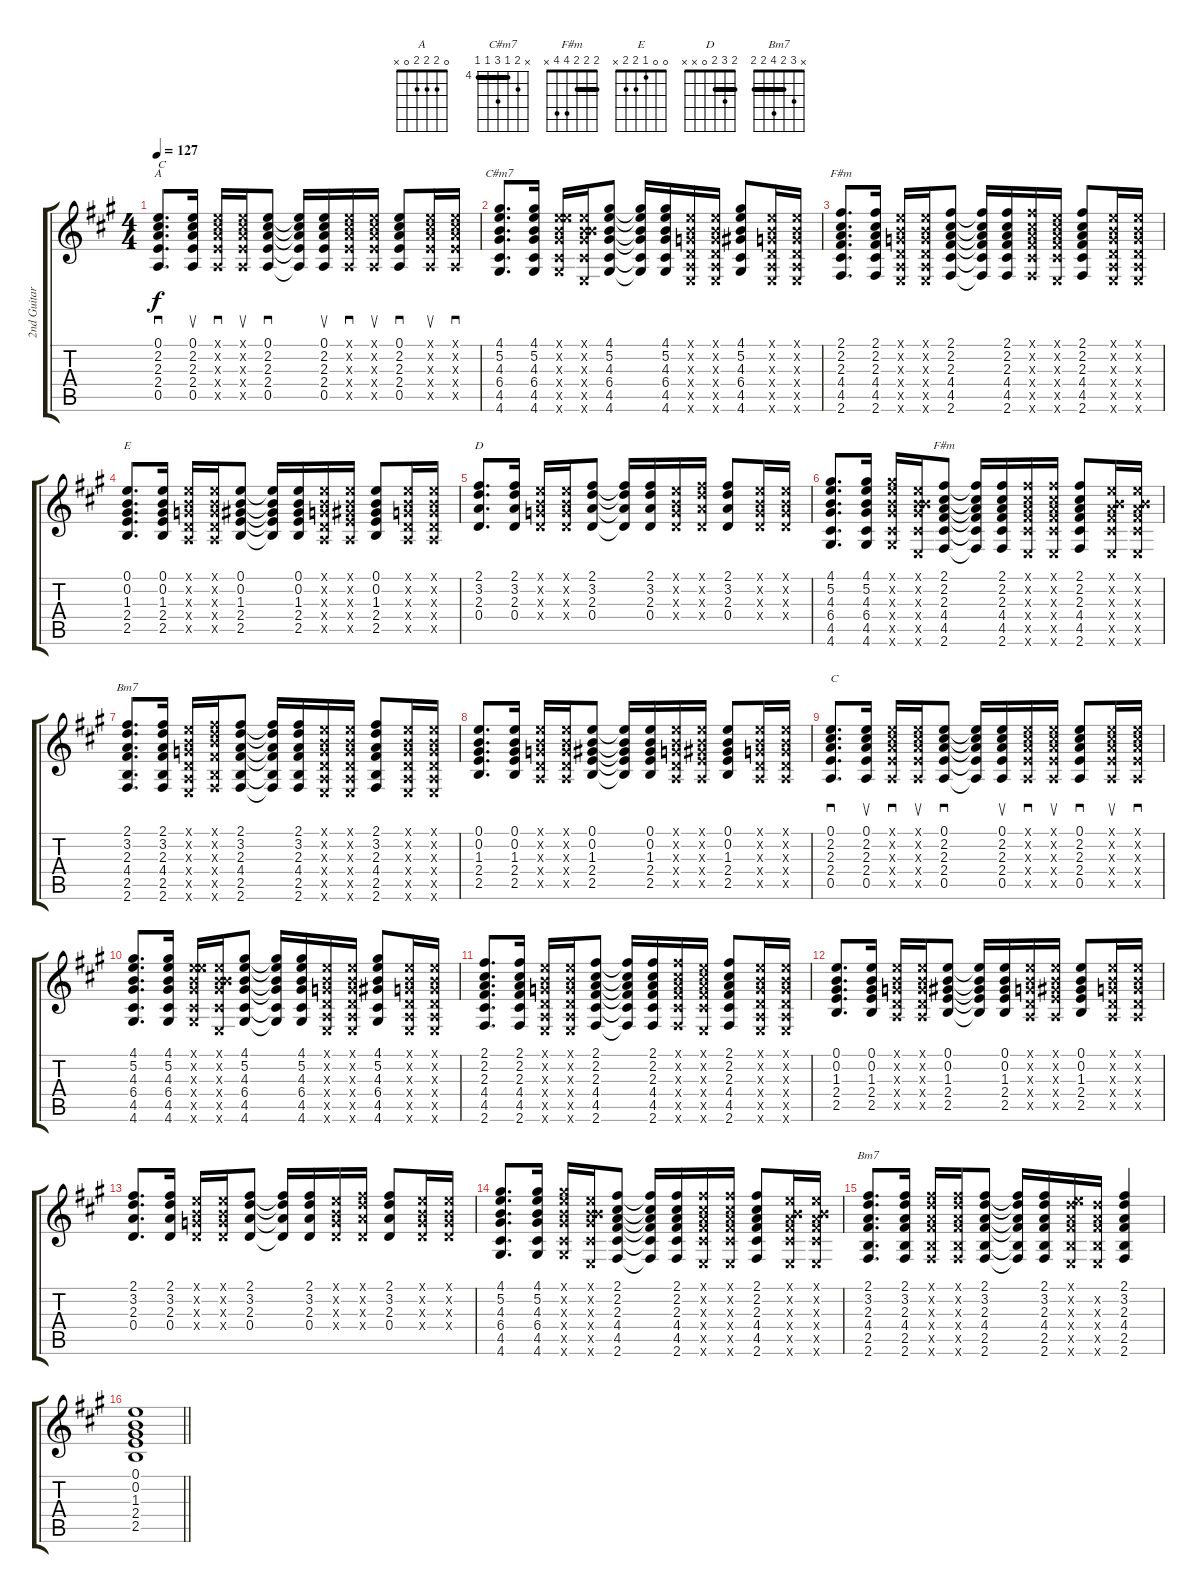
\track ("2nd Guitar" "2nd Guitar") {instrument acousticguitarsteel}
\staff {score tabs}
\tuning (E4 B3 G3 D3 A2 E2) {hide}
\chord ("A" 0 2 2 2 0 x)
\chord ("C#m7" x 5 4 6 4 4) {firstfret 4 barre 4}
\chord ("F#m" x 2 2 4 4 2) {barre 2}
\chord ("E" 0 0 1 2 2 x)
\chord ("D" 2 3 2 0 x x) {barre 2}
\chord ("F#m" 2 2 2 4 4 x) {barre 2}
\chord ("Bm7" 2 3 x 4 2 2) {barre 2}
\chord ("Bm7" x 3 2 4 2 2) {barre 2}
\ts (4 4)
\tempo 127
\clef g2
\ks a
(0.1 2.2 2.3 2.4 0.5).8{d sd ch "A" txt "C" dy f} (0.1 2.2 2.3 2.4 0.5).16{su} (0.1{x} 2.2{x} 2.3{x} 2.4{x} 0.5{x}).16{sd} (0.1{x} 2.2{x} 2.3{x} 2.4{x} 0.5{x}).16{su} (0.1 2.2 2.3 2.4 0.5).8{sd} (0.1{t} 2.2{t} 2.3{t} 2.4{t} 0.5{t}).16 (0.1 2.2 2.3 2.4 0.5).16{su} (0.1{x} 2.2{x} 2.3{x} 2.4{x} 0.5{x}).16{sd} (0.1{x} 2.2{x} 2.3{x} 2.4{x} 0.5{x}).16{su} (0.1 2.2 2.3 2.4 0.5).8{sd} (0.1{x} 2.2{x} 2.3{x} 2.4{x} 0.5{x}).16{su} (0.1{x} 2.2{x} 2.3{x} 2.4{x} 0.5{x}).16{sd} |
(4.1 5.2 4.3 6.4 4.5 4.6).8{d ch "C#m7"} (4.1 5.2 4.3 6.4 4.5 4.6).16 (0.1{x} 5.2{x} 4.3{x} 6.4{x} 4.5{x} 4.6{x}).16 (0.1{x} 0.2{x} 4.3{x} 6.4{x} 4.5{x} 0.6{x}).16 (4.1 5.2 4.3 6.4 4.5 4.6).8 (4.1{t} 5.2{t} 4.3{t} 6.4{t} 4.5{t} 4.6{t}).16 (4.1 5.2 4.3 6.4 4.5 4.6).16 (0.1{x} 0.2{x} 0.3{x} 0.4{x} 0.5{x} 0.6{x}).16 (0.1{x} 0.2{x} 0.3{x} 0.4{x} 0.5{x} 0.6{x}).16 (4.1 5.2 4.3 6.4 4.5 4.6).8 (0.1{x} 0.2{x} 0.3{x} 0.4{x} 0.5{x} 0.6{x}).16 (0.1{x} 0.2{x} 0.3{x} 0.4{x} 0.5{x} 0.6{x}).16 |
(2.1 2.2 2.3 4.4 4.5 2.6).8{d ch "F#m"} (2.1 2.2 2.3 4.4 4.5 2.6).16 (0.1{x} 0.2{x} 0.3{x} 0.4{x} 0.5{x} 0.6{x}).16 (0.1{x} 0.2{x} 0.3{x} 0.4{x} 0.5{x} 0.6{x}).16 (2.1 2.2 2.3 4.4 4.5 2.6).8 (2.1{t} 2.2{t} 2.3{t} 4.4{t} 4.5{t} 2.6{t}).16 (2.1 2.2 2.3 4.4 4.5 2.6).16 (2.1{x} 2.2{x} 2.3{x} 4.4{x} 4.5{x} 2.6{x}).16 (0.1{x} 2.2{x} 2.3{x} 4.4{x} 4.5{x} 0.6{x}).16 (2.1 2.2 2.3 4.4 4.5 2.6).8 (0.1{x} 0.2{x} 0.3{x} 0.4{x} 0.5{x} 0.6{x}).16 (0.1{x} 0.2{x} 0.3{x} 0.4{x} 0.5{x} 0.6{x}).16 |
(0.1 0.2 1.3 2.4 2.5).8{d ch "E"} (0.1 0.2 1.3 2.4 2.5).16 (0.1{x} 0.2{x} 0.3{x} 0.4{x} 0.5{x}).16 (0.1{x} 0.2{x} 0.3{x} 0.4{x} 0.5{x}).16 (0.1 0.2 1.3 2.4 2.5).8 (0.1{t} 0.2{t} 1.3{t} 2.4{t} 2.5{t}).16 (0.1 0.2 1.3 2.4 2.5).16 (0.1{x} 0.2{x} 0.3{x} 0.4{x} 0.5{x}).16 (0.1{x} 0.2{x} 1.3{x} 2.4{x} 0.5{x}).16 (0.1 0.2 1.3 2.4 2.5).8 (0.1{x} 0.2{x} 0.3{x} 0.4{x} 0.5{x}).16 (0.1{x} 0.2{x} 0.3{x} 0.4{x} 0.5{x}).16 |
(2.1 3.2 2.3 0.4).8{d ch "D"} (2.1 3.2 2.3 0.4).16 (0.1{x} 0.2{x} 0.3{x} 0.4{x}).16 (0.1{x} 0.2{x} 0.3{x} 0.4{x}).16 (2.1 3.2 2.3 0.4).8 (2.1{t} 3.2{t} 2.3{t} 0.4{t}).16 (2.1 3.2 2.3 0.4).16 (0.1{x} 0.2{x} 0.3{x} 0.4{x}).16 (2.1{x} 3.2{x} 2.3{x} 0.4{x}).16 (2.1 3.2 2.3 0.4).8 (0.1{x} 0.2{x} 0.3{x} 0.4{x}).16 (0.1{x} 0.2{x} 0.3{x} 0.4{x}).16 |
(4.1 5.2 4.3 6.4 4.5 4.6).8{d} (4.1 5.2 4.3 6.4 4.5 4.6).16 (4.1{x} 5.2{x} 4.3{x} 6.4{x} 4.5{x} 4.6{x}).16 (0.1{x} 0.2{x} 4.3{x} 6.4{x} 4.5{x} 0.6{x}).16 (2.1 2.2 2.3 4.4 4.5 2.6).8{ch "F#m"} (2.1{t} 2.2{t} 2.3{t} 4.4{t} 4.5{t} 2.6{t}).16 (2.1 2.2 2.3 4.4 4.5 2.6).16 (2.1{x} 2.2{x} 2.3{x} 4.4{x} 4.5{x} 0.6{x}).16 (2.1{x} 2.2{x} 2.3{x} 4.4{x} 4.5{x} 0.6{x}).16 (2.1 2.2 2.3 4.4 4.5 2.6).8 (0.1{x} 0.2{x} 2.3{x} 4.4{x} 4.5{x} 0.6{x}).16 (0.1{x} 0.2{x} 2.3{x} 4.4{x} 4.5{x} 0.6{x}).16 |
(2.1 3.2 2.3 4.4 2.5 2.6).8{d ch "Bm7"} (2.1 3.2 2.3 4.4 2.5 2.6).16 (0.1{x} 0.2{x} 0.3{x} 0.4{x} 0.5{x} 0.6{x}).16 (2.1{x} 3.2{x} 4.3{x} 4.4{x} 2.5{x} 2.6{x}).16 (2.1 3.2 2.3 4.4 2.5 2.6).8 (2.1{t} 3.2{t} 2.3{t} 4.4{t} 2.5{t} 2.6{t}).16 (2.1 3.2 2.3 4.4 2.5 2.6).16 (0.1{x} 0.2{x} 0.3{x} 0.4{x} 0.5{x} 0.6{x}).16 (0.1{x} 0.2{x} 0.3{x} 0.4{x} 0.5{x} 0.6{x}).16 (2.1 3.2 2.3 4.4 2.5 2.6).8 (0.1{x} 0.2{x} 0.3{x} 0.4{x} 0.5{x} 0.6{x}).16 (0.1{x} 0.2{x} 0.3{x} 0.4{x} 0.5{x} 0.6{x}).16 |
(0.1 0.2 1.3 2.4 2.5).8{d} (0.1 0.2 1.3 2.4 2.5).16 (0.1{x} 0.2{x} 0.3{x} 0.4{x} 0.5{x}).16 (0.1{x} 0.2{x} 0.3{x} 0.4{x} 0.5{x}).16 (0.1 0.2 1.3 2.4 2.5).8 (0.1{t} 0.2{t} 1.3{t} 2.4{t} 2.5{t}).16 (0.1 0.2 1.3 2.4 2.5).16 (0.1{x} 0.2{x} 0.3{x} 0.4{x} 0.5{x}).16 (0.1{x} 0.2{x} 1.3{x} 2.4{x} 0.5{x}).16 (0.1 0.2 1.3 2.4 2.5).8 (0.1{x} 0.2{x} 0.3{x} 0.4{x} 0.5{x}).16 (0.1{x} 0.2{x} 0.3{x} 0.4{x} 0.5{x}).16 |
(0.1 2.2 2.3 2.4 0.5).8{d sd txt "C"} (0.1 2.2 2.3 2.4 0.5).16{su} (0.1{x} 2.2{x} 2.3{x} 2.4{x} 0.5{x}).16{sd} (0.1{x} 2.2{x} 2.3{x} 2.4{x} 0.5{x}).16{su} (0.1 2.2 2.3 2.4 0.5).8{sd} (0.1{t} 2.2{t} 2.3{t} 2.4{t} 0.5{t}).16 (0.1 2.2 2.3 2.4 0.5).16{su} (0.1{x} 2.2{x} 2.3{x} 2.4{x} 0.5{x}).16{sd} (0.1{x} 2.2{x} 2.3{x} 2.4{x} 0.5{x}).16{su} (0.1 2.2 2.3 2.4 0.5).8{sd} (0.1{x} 2.2{x} 2.3{x} 2.4{x} 0.5{x}).16{su} (0.1{x} 2.2{x} 2.3{x} 2.4{x} 0.5{x}).16{sd} |
(4.1 5.2 4.3 6.4 4.5 4.6).8{d} (4.1 5.2 4.3 6.4 4.5 4.6).16 (0.1{x} 5.2{x} 4.3{x} 6.4{x} 4.5{x} 4.6{x}).16 (0.1{x} 0.2{x} 4.3{x} 6.4{x} 4.5{x} 0.6{x}).16 (4.1 5.2 4.3 6.4 4.5 4.6).8 (4.1{t} 5.2{t} 4.3{t} 6.4{t} 4.5{t} 4.6{t}).16 (4.1 5.2 4.3 6.4 4.5 4.6).16 (0.1{x} 0.2{x} 0.3{x} 0.4{x} 0.5{x} 0.6{x}).16 (0.1{x} 0.2{x} 0.3{x} 0.4{x} 0.5{x} 0.6{x}).16 (4.1 5.2 4.3 6.4 4.5 4.6).8 (0.1{x} 0.2{x} 0.3{x} 0.4{x} 0.5{x} 0.6{x}).16 (0.1{x} 0.2{x} 0.3{x} 0.4{x} 0.5{x} 0.6{x}).16 |
(2.1 2.2 2.3 4.4 4.5 2.6).8{d} (2.1 2.2 2.3 4.4 4.5 2.6).16 (0.1{x} 0.2{x} 0.3{x} 0.4{x} 0.5{x} 0.6{x}).16 (0.1{x} 0.2{x} 0.3{x} 0.4{x} 0.5{x} 0.6{x}).16 (2.1 2.2 2.3 4.4 4.5 2.6).8 (2.1{t} 2.2{t} 2.3{t} 4.4{t} 4.5{t} 2.6{t}).16 (2.1 2.2 2.3 4.4 4.5 2.6).16 (2.1{x} 2.2{x} 2.3{x} 4.4{x} 4.5{x} 2.6{x}).16 (0.1{x} 2.2{x} 2.3{x} 4.4{x} 4.5{x} 0.6{x}).16 (2.1 2.2 2.3 4.4 4.5 2.6).8 (0.1{x} 0.2{x} 0.3{x} 0.4{x} 0.5{x} 0.6{x}).16 (0.1{x} 0.2{x} 0.3{x} 0.4{x} 0.5{x} 0.6{x}).16 |
(0.1 0.2 1.3 2.4 2.5).8{d} (0.1 0.2 1.3 2.4 2.5).16 (0.1{x} 0.2{x} 0.3{x} 0.4{x} 0.5{x}).16 (0.1{x} 0.2{x} 0.3{x} 0.4{x} 0.5{x}).16 (0.1 0.2 1.3 2.4 2.5).8 (0.1{t} 0.2{t} 1.3{t} 2.4{t} 2.5{t}).16 (0.1 0.2 1.3 2.4 2.5).16 (0.1{x} 0.2{x} 0.3{x} 0.4{x} 0.5{x}).16 (0.1{x} 0.2{x} 1.3{x} 2.4{x} 0.5{x}).16 (0.1 0.2 1.3 2.4 2.5).8 (0.1{x} 0.2{x} 0.3{x} 0.4{x} 0.5{x}).16 (0.1{x} 0.2{x} 0.3{x} 0.4{x} 0.5{x}).16 |
(2.1 3.2 2.3 0.4).8{d} (2.1 3.2 2.3 0.4).16 (0.1{x} 0.2{x} 0.3{x} 0.4{x}).16 (0.1{x} 0.2{x} 0.3{x} 0.4{x}).16 (2.1 3.2 2.3 0.4).8 (2.1{t} 3.2{t} 2.3{t} 0.4{t}).16 (2.1 3.2 2.3 0.4).16 (0.1{x} 0.2{x} 0.3{x} 0.4{x}).16 (2.1{x} 3.2{x} 2.3{x} 0.4{x}).16 (2.1 3.2 2.3 0.4).8 (0.1{x} 0.2{x} 0.3{x} 0.4{x}).16 (0.1{x} 0.2{x} 0.3{x} 0.4{x}).16 |
(4.1 5.2 4.3 6.4 4.5 4.6).8{d} (4.1 5.2 4.3 6.4 4.5 4.6).16 (4.1{x} 5.2{x} 4.3{x} 6.4{x} 4.5{x} 4.6{x}).16 (0.1{x} 0.2{x} 4.3{x} 6.4{x} 4.5{x} 0.6{x}).16 (2.1 2.2 2.3 4.4 4.5 2.6).8 (2.1{t} 2.2{t} 2.3{t} 4.4{t} 4.5{t} 2.6{t}).16 (2.1 2.2 2.3 4.4 4.5 2.6).16 (2.1{x} 2.2{x} 2.3{x} 4.4{x} 4.5{x} 0.6{x}).16 (2.1{x} 2.2{x} 2.3{x} 4.4{x} 4.5{x} 0.6{x}).16 (2.1 2.2 2.3 4.4 4.5 2.6).8 (0.1{x} 0.2{x} 2.3{x} 4.4{x} 4.5{x} 0.6{x}).16 (0.1{x} 0.2{x} 2.3{x} 4.4{x} 4.5{x} 0.6{x}).16 |
(2.1 3.2 2.3 4.4 2.5 2.6).8{d ch "Bm7"} (2.1 3.2 2.3 4.4 2.5 2.6).16 (2.1{x} 3.2{x} 2.3{x} 4.4{x} 2.5{x} 2.6{x}).16 (2.1{x} 3.2{x} 2.3{x} 4.4{x} 2.5{x} 2.6{x}).16 (2.1 3.2 2.3 4.4 2.5 2.6).8 (2.1{t} 3.2{t} 2.3{t} 4.4{t} 2.5{t} 2.6{t}).16 (2.1 3.2 2.3 4.4 2.5 2.6).16 (0.1{x} 3.2{x} 2.3{x} 4.4{x} 2.5{x} 0.6{x}).16 (3.2{x} 2.3{x} 4.4{x} 2.5{x} 0.6{x}).16 (2.1 3.2 2.3 4.4 2.5 2.6).4 |
\barLineRight lightlight
(0.1 0.2 1.3 2.4 2.5).1
